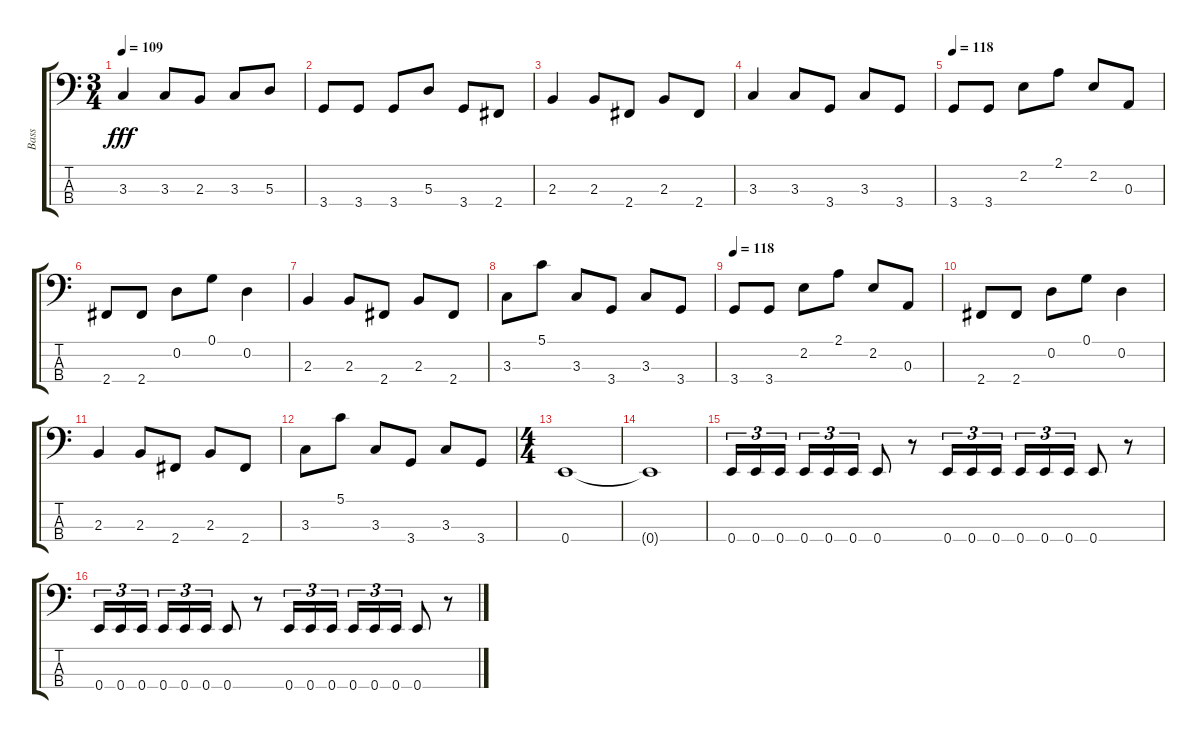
\track ("Bass" "Bass") {instrument electricbasspick}
\staff {score tabs}
\tuning (G2 D2 A1 E1) {hide}
\ts (3 4)
\tempo 109
\clef f4
\ks c
3.3.4{dy fff} 3.3.8 2.3.8 3.3.8 5.3.8 |
3.4.8 3.4.8 3.4.8 5.3.8 3.4.8 2.4.8 |
2.3.4 2.3.8 2.4.8 2.3.8 2.4.8 |
3.3.4 3.3.8 3.4.8 3.3.8 3.4.8 |
\tempo 118
3.4.8 3.4.8 2.2.8 2.1.8 2.2.8 0.3.8 |
2.4.8 2.4.8 0.2.8 0.1.8 0.2.4 |
2.3.4 2.3.8 2.4.8 2.3.8 2.4.8 |
3.3.8 5.1.8 3.3.8 3.4.8 3.3.8 3.4.8 |
\tempo 118
3.4.8 3.4.8 2.2.8 2.1.8 2.2.8 0.3.8 |
2.4.8 2.4.8 0.2.8 0.1.8 0.2.4 |
2.3.4 2.3.8 2.4.8 2.3.8 2.4.8 |
3.3.8 5.1.8 3.3.8 3.4.8 3.3.8 3.4.8 |
\ts (4 4)
0.4.1 |
0.4{t}.1 |
0.4.16{tu (3 2)} 0.4.16{tu (3 2)} 0.4.16{tu (3 2)} 0.4.16{tu (3 2)} 0.4.16{tu (3 2)} 0.4.16{tu (3 2)} 0.4.8 r.8 0.4.16{tu (3 2)} 0.4.16{tu (3 2)} 0.4.16{tu (3 2)} 0.4.16{tu (3 2)} 0.4.16{tu (3 2)} 0.4.16{tu (3 2)} 0.4.8 r.8 |
0.4.16{tu (3 2)} 0.4.16{tu (3 2)} 0.4.16{tu (3 2)} 0.4.16{tu (3 2)} 0.4.16{tu (3 2)} 0.4.16{tu (3 2)} 0.4.8 r.8 0.4.16{tu (3 2)} 0.4.16{tu (3 2)} 0.4.16{tu (3 2)} 0.4.16{tu (3 2)} 0.4.16{tu (3 2)} 0.4.16{tu (3 2)} 0.4.8 r.8
